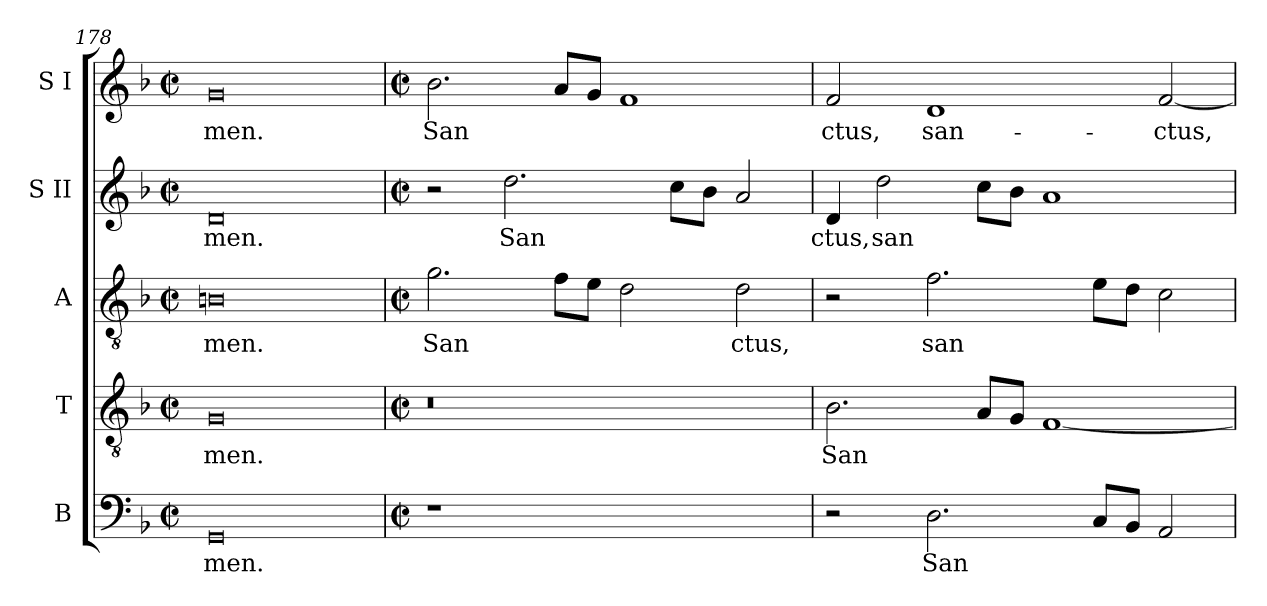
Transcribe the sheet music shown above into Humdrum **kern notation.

**kern	**text	**kern	**text	**kern	**text	**kern	**text	**kern	**text
*part5	*part5	*part4	*part4	*part3	*part3	*part2	*part2	*part1	*part1
*staff5	*staff5	*staff4	*staff4	*staff3	*staff3	*staff2	*staff2	*staff1	*staff1
*I"B	*	*I"T	*	*I"A	*	*I"S II	*	*I"S I	*
*I'B	*	*I'T	*	*I'A	*	*I'S II	*	*I'S I	*
*clefF4	*	*clefGv2	*	*clefGv2	*	*clefG2	*	*clefG2	*
*k[b-]	*	*k[b-]	*	*k[b-]	*	*k[b-]	*	*k[b-]	*
*F:	*	*F:	*	*F:	*	*F:	*	*F:	*
*M2/2	*	*M2/2	*	*M2/2	*	*M2/2	*	*M2/2	*
*met(c|)	*	*met(c|)	*	*met(c|)	*	*met(c|)	*	*met(c|)	*
=178	=178	=178	=178	=178	=178	=178	=178	=178	=178
!	!LO:LY:b:cj	!	!LO:LY:b:cj	!	!LO:LY:b:cj	!	!LO:LY:b:cj	!	!LO:LY:b:cj
0GG	men.	0G	men.	0Bn	men.	0d	-men.	0g	-men.
!!LO:PB:g=z
=179!	=179!	=179!	=179!	=179!	=179!	=179!	=179!	=179!	=179!
*M2/2	*	*M2/2	*	*M2/2	*	*M2/2	*	*M2/2	*
*met(c|)	*	*met(c|)	*	*met(c|)	*	*met(c|)	*	*met(c|)	*
!	!	!	!	!	!LO:LY:b:cj	!	!	!	!LO:LY:b:cj
1r	.	0r	.	2.g\	San	2r	.	2.b-\	San-
!	!	!	!	!	!	!	!LO:LY:b:cj	!	!
.	.	.	.	.	.	2.dd\	San	.	.
!	!	!	!	!	!LO:LY:b:cj	!	!	!	!LO:LY:b:cj
.	.	.	.	8f\L	.	.	.	8a/L	--
!	!	!	!	!	!LO:LY:b:cj	!	!	!	!LO:LY:b:cj
.	.	.	.	8e\J	.	.	.	8g/J	--
!	!	!	!	!	!LO:LY:b:cj	!	!	!	!LO:LY:b:cj
1ryy	.	.	.	2d\	.	.	.	1f	--
!	!	!	!	!	!	!	!LO:LY:b:cj	!	!
.	.	.	.	.	.	8cc\L	.	.	.
!	!	!	!	!	!	!	!LO:LY:b:cj	!	!
.	.	.	.	.	.	8b-\J	.	.	.
!	!	!	!	!	!LO:LY:b:cj	!	!LO:LY:b:cj	!	!
.	.	.	.	2d\	ctus,	2a/	.	.	.
=180	=180	=180	=180	=180	=180	=180	=180	=180	=180
!	!	!	!LO:LY:b:cj	!	!	!	!LO:LY:b:cj	!	!LO:LY:b:cj
2r	.	2.B-\	San	2r	.	4d/	ctus,	2f/	-ctus,
!	!	!	!	!	!	!	!LO:LY:b:cj	!	!
.	.	.	.	.	.	2dd\	san	.	.
!	!LO:LY:b:cj	!	!	!	!LO:LY:b:cj	!	!	!	!LO:LY:b:cj
2.D\	San	.	.	2.f\	san	.	.	1d	san-
!	!	!	!LO:LY:b:cj	!	!	!	!LO:LY:b:cj	!	!
.	.	8A/L	.	.	.	8cc\L	.	.	.
!	!	!	!LO:LY:b:cj	!	!	!	!LO:LY:b:cj	!	!
.	.	8G/J	.	.	.	8b-\J	.	.	.
!	!	!	!LO:LY:b:cj	!	!	!	!LO:LY:b:cj	!	!
.	.	[<1F	.	.	.	1a	.	.	.
!	!LO:LY:b:cj	!	!	!	!LO:LY:b:cj	!	!	!	!
8C/L	.	.	.	8e\L	.	.	.	.	.
!	!LO:LY:b:cj	!	!	!	!LO:LY:b:cj	!	!	!	!
8BB-/J	.	.	.	8d\J	.	.	.	.	.
!	!LO:LY:b:cj	!	!	!	!LO:LY:b:cj	!	!	!	!LO:LY:b:cj
2AA/	.	.	.	2c\	.	.	.	[<2f/	-ctus,
=	=	=	=	=	=	=	=	=	=
*-	*-	*-	*-	*-	*-	*-	*-	*-	*-
